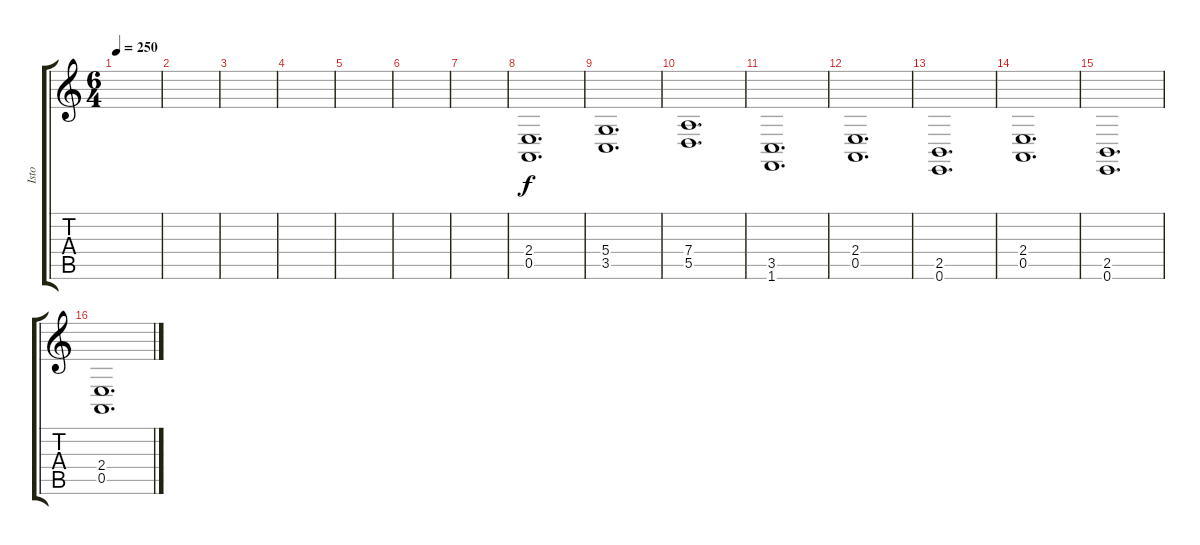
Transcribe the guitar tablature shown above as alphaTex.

\track ("Isto" "Isto") {instrument drawbarorgan}
\staff {score tabs}
\tuning (E4 B3 G3 D3 A2 E2) {hide}
\ts (6 4)
\tempo 250
\clef g2
\ks c
|
|
|
|
|
|
|
(2.4 0.5).1{d} |
(5.4 3.5).1{d} |
(7.4 5.5).1{d} |
(3.5 1.6).1{d} |
(2.4 0.5).1{d} |
(2.5 0.6).1{d} |
(2.4 0.5).1{d} |
(2.5 0.6).1{d} |
(2.4 0.5).1{d}
